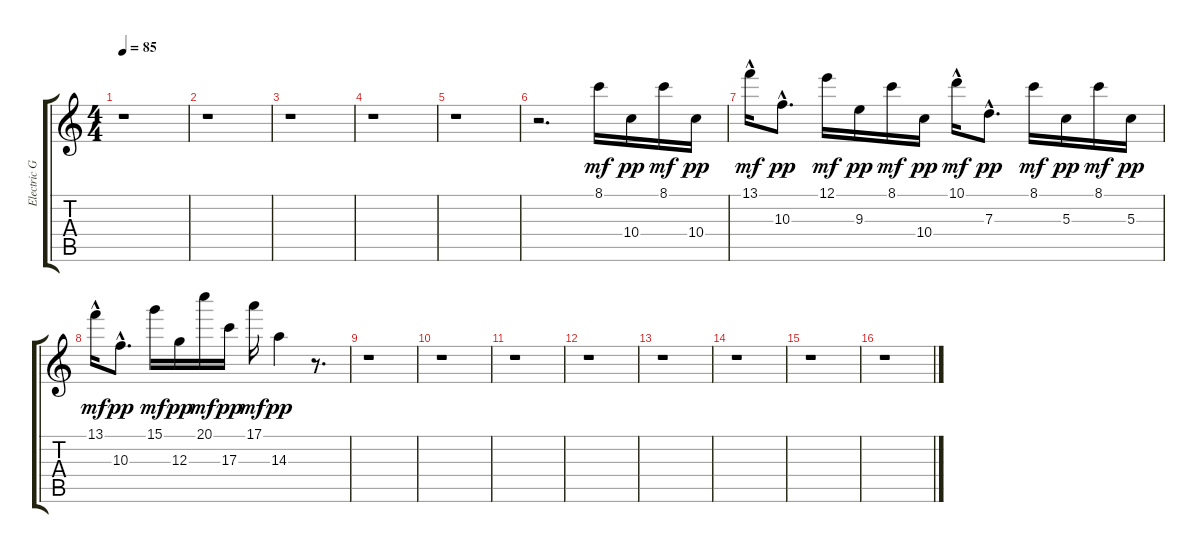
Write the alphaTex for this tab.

\track ("Electric Guitar 2" "Electric G") {instrument electricguitarclean}
\staff {score tabs}
\tuning (E4 B3 G3 D3 A2 E2) {hide}
\ts (4 4)
\tempo 85
\clef g2
\ks c
r.1{dy mf} |
r.1 |
r.1 |
r.1 |
r.1 |
r.2{d} 8.1.16 10.4.16{dy pp} 8.1.16{dy mf} 10.4.16{dy pp} |
13.1{hac}.16{dy mf} 10.3{hac}.8{d dy pp} 12.1.16{dy mf} 9.3.16{dy pp} 8.1.16{dy mf} 10.4.16{dy pp} 10.1{hac}.16{dy mf} 7.3{hac}.8{d dy pp} 8.1.16{dy mf} 5.3.16{dy pp} 8.1.16{dy mf} 5.3.16{dy pp} |
13.1{hac}.16{dy mf} 10.3{hac}.8{d dy pp} 15.1.16{dy mf} 12.3.16{dy pp} 20.1.16{dy mf} 17.3.16{dy pp} 17.1.16{dy mf} 14.3.4{dy pp} r.8{d} |
r.1 |
r.1 |
r.1 |
r.1 |
r.1 |
r.1 |
r.1 |
r.1
